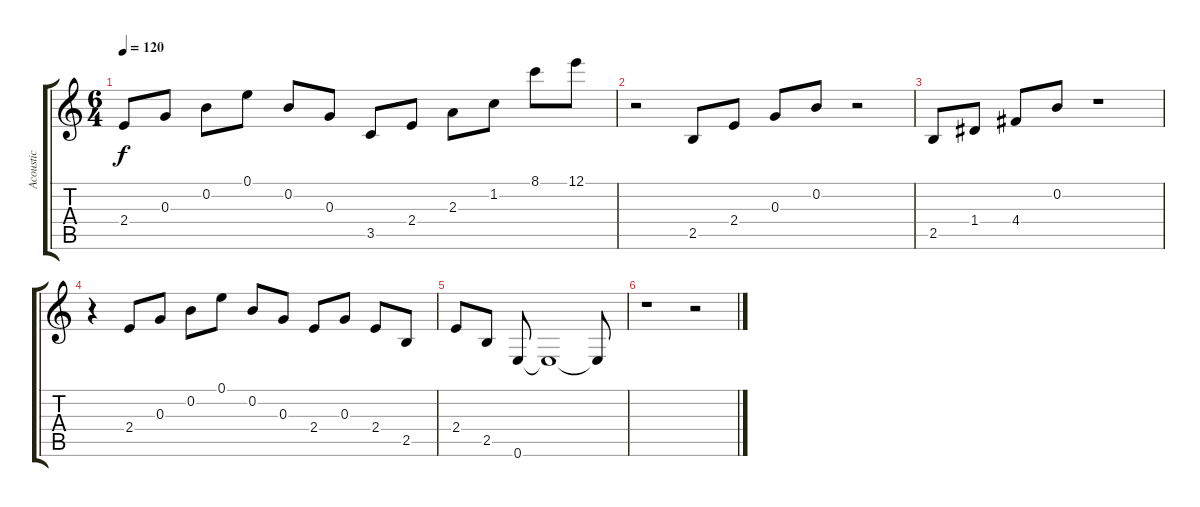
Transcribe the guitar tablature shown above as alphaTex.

\track ("Acoustic" "Acoustic") {instrument acousticguitarnylon}
\staff {score tabs}
\tuning (E4 B3 G3 D3 A2 E2) {hide}
\ts (6 4)
\tempo 120
\clef g2
\ks c
2.4.8{dy f} 0.3.8 0.2.8 0.1.8 0.2.8 0.3.8 3.5.8 2.4.8 2.3.8 1.2.8 8.1.8 12.1.8 |
r.2 2.5.8 2.4.8 0.3.8 0.2.8 r.2 |
2.5.8 1.4.8 4.4.8 0.2.8 r.1 |
r.4 2.4.8 0.3.8 0.2.8 0.1.8 0.2.8 0.3.8 2.4.8 0.3.8 2.4.8 2.5.8 |
2.4.8 2.5.8 0.6.8 0.6{t}.1 0.6{t}.8 |
r.1 r.2
